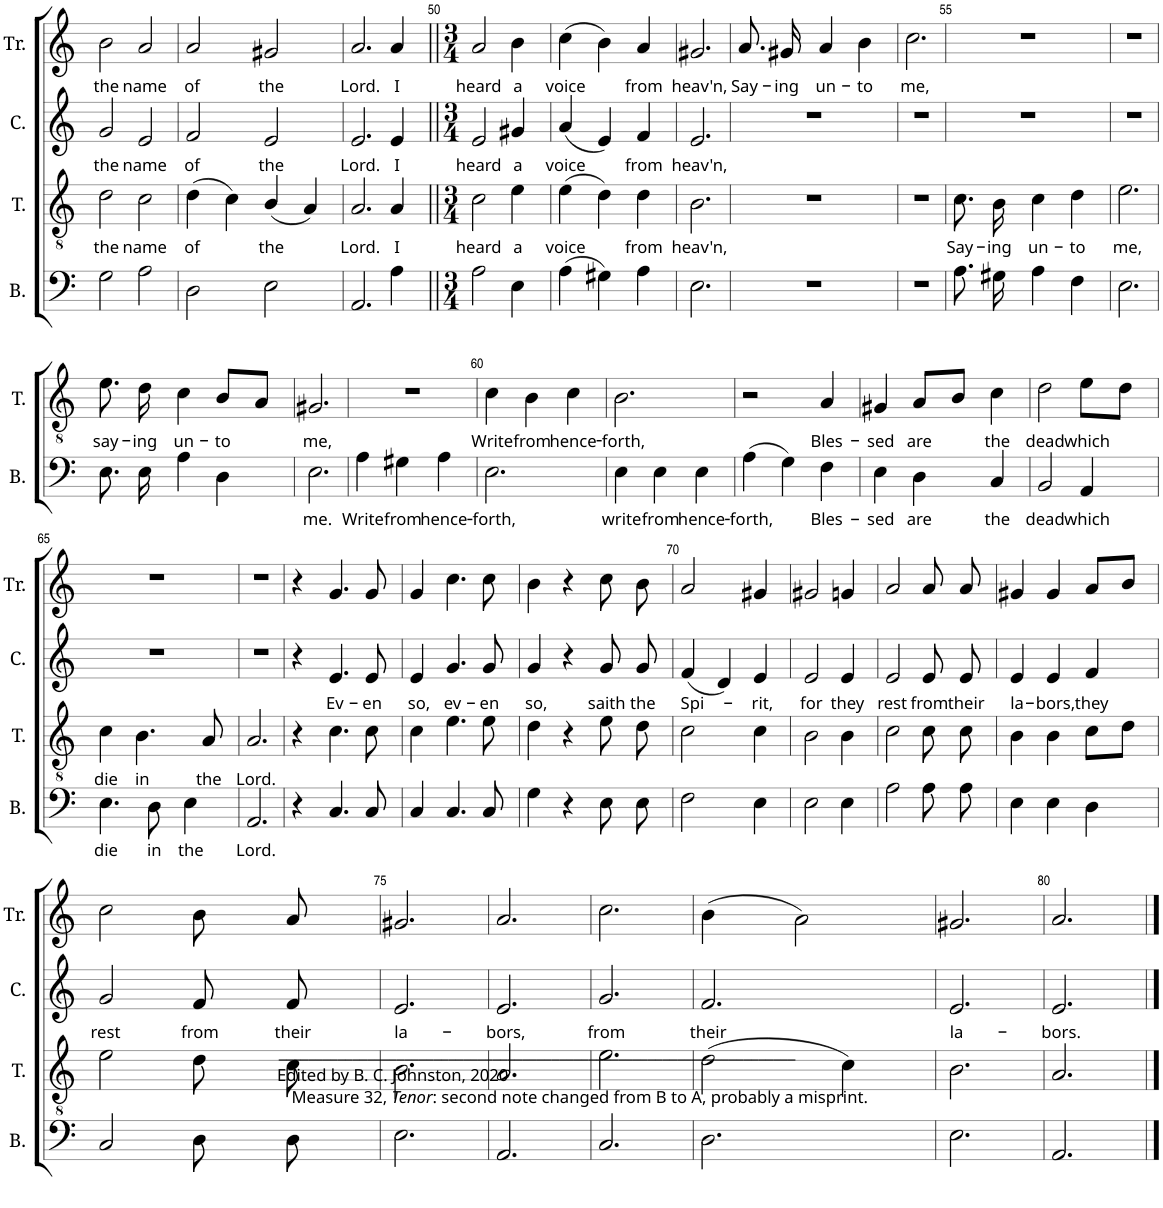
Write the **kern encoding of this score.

**kern	**text	**kern	**text	**kern	**text	**kern	**text
*part4	*part4	*part3	*part3	*part2	*part2	*part1	*part1
*staff4	*staff4	*staff3	*staff3	*staff2	*staff2	*staff1	*staff1
*I"B.	*	*I"T.	*	*I"C.	*	*I"Tr.	*
*I'B.	*	*I'T.	*	*I'C.	*	*I'Tr.	*
!!LO:PB:g=z
*clefF4	*	*clefGv2	*	*clefG2	*	*clefG2	*
*k[]	*	*k[]	*	*k[]	*	*k[]	*
*M2/2	*	*M2/2	*	*M2/2	*	*M2/2	*
*met(c|)	*	*met(c|)	*	*met(c|)	*	*met(c|)	*
=47	=47	=47	=47	=47	=47	=47	=47
!	!	!	!LO:LY:b	!	!LO:LY:b	!	!LO:LY:b
2G\	.	2d\	the	2g/	the	2b\	the
!	!	!	!LO:LY:b	!	!LO:LY:b	!	!LO:LY:b
2A\	.	2c\	name	2e/	name	2a/	name
=48	=48	=48	=48	=48	=48	=48	=48
!	!	!	!LO:LY:b	!	!LO:LY:b	!	!LO:LY:b
2D\	.	(4d\	of	2f/	of	2a/	of
.	.	4c\)	.	.	.	.	.
!	!	!	!LO:LY:b	!	!LO:LY:b	!	!LO:LY:b
2E\	.	(4B/	the	2e/	the	2g#X/	the
.	.	4A/)	.	.	.	.	.
=49	=49	=49	=49	=49	=49	=49	=49
!	!	!	!LO:LY:b	!	!LO:LY:b	!	!LO:LY:b
2.AA/	.	2.A/	Lord.	2.e/	Lord.	2.a/	Lord.
!	!	!	!LO:LY:b	!	!LO:LY:b	!	!LO:LY:b
4A\	.	4A/	I	4e/	I	4a/	I
=50||	=50||	=50||	=50||	=50||	=50||	=50||	=50||
*M3/4	*	*M3/4	*	*M3/4	*	*M3/4	*
!	!	!	!LO:LY:b	!	!LO:LY:b	!	!LO:LY:b
2A\	.	2c\	heard	2e/	heard	2a/	heard
!	!	!	!LO:LY:b	!	!LO:LY:b	!	!LO:LY:b
4E\	.	4e\	a	4g#X/	a	4b\	a
=51	=51	=51	=51	=51	=51	=51	=51
!	!	!	!LO:LY:b	!	!LO:LY:b	!	!LO:LY:b
(4A\	.	(4e\	voice	(4a/	voice	(4cc\	voice
4G#X\)	.	4d\)	.	4e/)	.	4b\)	.
!	!	!	!LO:LY:b	!	!LO:LY:b	!	!LO:LY:b
4A\	.	4d\	from	4f/	from	4a/	from
=52	=52	=52	=52	=52	=52	=52	=52
!	!	!	!LO:LY:b	!	!LO:LY:b	!	!LO:LY:b
2.E\	.	2.B\	heav'n,	2.e/	heav'n,	2.g#X/	heav'n,
=53	=53	=53	=53	=53	=53	=53	=53
!	!	!	!	!	!	!	!LO:LY:b
2.r	.	2.r	.	2.r	.	8.a/	Say-
!	!	!	!	!	!	!	!LO:LY:b
.	.	.	.	.	.	16g#X/	-ing
!	!	!	!	!	!	!	!LO:LY:b
.	.	.	.	.	.	4a/	un-
!	!	!	!	!	!	!	!LO:LY:b
.	.	.	.	.	.	4b\	-to
=54	=54	=54	=54	=54	=54	=54	=54
!	!	!	!	!	!	!	!LO:LY:b
2.r	.	2.r	.	2.r	.	2.cc\	me,
=55	=55	=55	=55	=55	=55	=55	=55
!	!	!	!LO:LY:b	!	!	!	!
8.A\L	.	8.c\	Say-	2.r	.	2.r	.
!	!	!	!LO:LY:b	!	!	!	!
16G#X\Jk	.	16B\	-ing	.	.	.	.
!	!	!	!LO:LY:b	!	!	!	!
4A\	.	4c\	un-	.	.	.	.
!	!	!	!LO:LY:b	!	!	!	!
4F\	.	4d\	-to	.	.	.	.
=56	=56	=56	=56	=56	=56	=56	=56
!	!	!	!LO:LY:b	!	!	!	!
2.E\	.	2.e\	me,	2.r	.	2.r	.
!!LO:LB:g=z
=57	=57	=57	=57	=57	=57	=57	=57
!	!	!	!LO:LY:b	!	!	!	!
8.E\L	.	8.e\	say-	2.r	.	2.r	.
!	!	!	!LO:LY:b	!	!	!	!
16E\Jk	.	16d\	-ing	.	.	.	.
!	!	!	!LO:LY:b	!	!	!	!
4A\	.	4c\	un-	.	.	.	.
!	!	!	!LO:LY:b	!	!	!	!
4D\	.	8B/L	-to	.	.	.	.
.	.	8A/J	.	.	.	.	.
=58	=58	=58	=58	=58	=58	=58	=58
!	!LO:LY:b	!	!LO:LY:b	!	!	!	!
2.E\	me.	2.G#X/	me,	2.r	.	2.r	.
=59	=59	=59	=59	=59	=59	=59	=59
!	!LO:LY:b	!	!	!	!	!	!
4A\	Write	2.r	.	2.r	.	2.r	.
!	!LO:LY:b	!	!	!	!	!	!
4G#X\	from	.	.	.	.	.	.
!	!LO:LY:b	!	!	!	!	!	!
4A\	hence-	.	.	.	.	.	.
=60	=60	=60	=60	=60	=60	=60	=60
!	!LO:LY:b	!	!LO:LY:b	!	!	!	!
2.E\	-forth,	4c\	Write	2.r	.	2.r	.
!	!	!	!LO:LY:b	!	!	!	!
.	.	4B\	from	.	.	.	.
!	!	!	!LO:LY:b	!	!	!	!
.	.	4c\	hence-	.	.	.	.
=61	=61	=61	=61	=61	=61	=61	=61
!	!LO:LY:b	!	!LO:LY:b	!	!	!	!
4E\	write	2.B\	-forth,	2.r	.	2.r	.
!	!LO:LY:b	!	!	!	!	!	!
4E\	from	.	.	.	.	.	.
!	!LO:LY:b	!	!	!	!	!	!
4E\	hence-	.	.	.	.	.	.
=62	=62	=62	=62	=62	=62	=62	=62
!	!LO:LY:b	!	!	!	!	!	!
(4A\	-forth,	2r	.	2.r	.	2.r	.
4G\)	.	.	.	.	.	.	.
!	!LO:LY:b	!	!LO:LY:b	!	!	!	!
4F\	Bles-	4A/	Bles-	.	.	.	.
=63	=63	=63	=63	=63	=63	=63	=63
!	!LO:LY:b	!	!LO:LY:b	!	!	!	!
4E\	-sed	4G#X/	-sed	2.r	.	2.r	.
!	!LO:LY:b	!	!LO:LY:b	!	!	!	!
4D\	are	8A/L	are	.	.	.	.
.	.	8B/J	.	.	.	.	.
!	!LO:LY:b	!	!LO:LY:b	!	!	!	!
4C/	the	4c\	the	.	.	.	.
=64	=64	=64	=64	=64	=64	=64	=64
!	!LO:LY:b	!	!LO:LY:b	!	!	!	!
2BB/	dead	2d\	dead	2.r	.	2.r	.
!	!LO:LY:b	!	!LO:LY:b	!	!	!	!
4AA/	which	8e\L	which	.	.	.	.
.	.	8d\J	.	.	.	.	.
!!LO:LB:g=z
=65	=65	=65	=65	=65	=65	=65	=65
!	!LO:LY:b	!	!LO:LY:b	!	!	!	!
4.E\	die	4c\	die	2.r	.	2.r	.
!	!	!	!LO:LY:b	!	!	!	!
.	.	4.B\	in	.	.	.	.
!	!LO:LY:b	!	!	!	!	!	!
8D\	in	.	.	.	.	.	.
!	!LO:LY:b	!	!	!	!	!	!
4E\	the	.	.	.	.	.	.
!	!	!	!LO:LY:b	!	!	!	!
.	.	8A/	the	.	.	.	.
=66	=66	=66	=66	=66	=66	=66	=66
!	!LO:LY:b	!	!LO:LY:b	!	!	!	!
2.AA/	Lord.	2.A/	Lord.	2.r	.	2.r	.
=67	=67	=67	=67	=67	=67	=67	=67
4r	.	4r	.	4r	.	4r	.
!	!	!	!	!	!LO:LY:b	!	!
4.C/	.	4.c\	.	4.e/	Ev-	4.g/	.
!	!	!	!	!	!LO:LY:b	!	!
8C/	.	8c\	.	8e/	-en	8g/	.
=68	=68	=68	=68	=68	=68	=68	=68
!	!	!	!	!	!LO:LY:b	!	!
4C/	.	4c\	.	4e/	so,	4g/	.
!	!	!	!	!	!LO:LY:b	!	!
4.C/	.	4.e\	.	4.g/	ev-	4.cc\	.
!	!	!	!	!	!LO:LY:b	!	!
8C/	.	8e\	.	8g/	-en	8cc\	.
=69	=69	=69	=69	=69	=69	=69	=69
!LO:TX:b:t=______________________________________________________________________	!	!	!	!	!	!	!
!LO:TX:b:t=Edited by B. C. Johnston, 2020	!	!	!	!	!	!	!
!LO:TX:b:t=Measure 32,	!	!	!	!	!	!	!
!LO:TX:b:i:t=Tenor	!	!	!	!	!	!	!
!LO:TX:b:t=&colon; second note changed from B to A, probably a misprint.	!	!	!	!	!	!	!
!	!	!	!	!	!LO:LY:b	!	!
4G\	.	4d\	.	4g/	so,	4b\	.
4r	.	4r	.	4r	.	4r	.
!	!	!	!	!	!LO:LY:b	!	!
8E\L	.	8e\	.	8g/L	saith	8cc\	.
!	!	!	!	!	!LO:LY:b	!	!
8E\J	.	8d\	.	8g/J	the	8b\	.
=70	=70	=70	=70	=70	=70	=70	=70
!	!	!	!	!	!LO:LY:b	!	!
2F\	.	2c\	.	(4f/	Spi-	2a/	.
.	.	.	.	4d/)	.	.	.
!	!	!	!	!	!LO:LY:b	!	!
4E\	.	4c\	.	4e/	-rit,	4g#X/	.
=71	=71	=71	=71	=71	=71	=71	=71
!	!	!	!	!	!LO:LY:b	!	!
2E\	.	2B\	.	2e/	for	2g#X/	.
!	!	!	!	!	!LO:LY:b	!	!
4E\	.	4B\	.	4e/	they	4gn/	.
=72	=72	=72	=72	=72	=72	=72	=72
!	!	!	!	!	!LO:LY:b	!	!
2A\	.	2c\	.	2e/	rest	2a/	.
!	!	!	!	!	!LO:LY:b	!	!
8A\L	.	8c\	.	8e/L	from	8a/	.
!	!	!	!	!	!LO:LY:b	!	!
8A\J	.	8c\	.	8e/J	their	8a/	.
=73	=73	=73	=73	=73	=73	=73	=73
!	!	!	!	!	!LO:LY:b	!	!
4E\	.	4B\	.	4e/	la-	4g#X/	.
!	!	!	!	!	!LO:LY:b	!	!
4E\	.	4B\	.	4e/	-bors,	4g#/	.
!	!	!	!	!	!LO:LY:b	!	!
4D\	.	8c\L	.	4f/	they	8a/L	.
.	.	8d\J	.	.	.	8b/J	.
!!LO:LB:g=z
=74	=74	=74	=74	=74	=74	=74	=74
!	!	!	!	!	!LO:LY:b	!	!
2C/	.	2e\	.	2g/	rest	2cc\	.
!	!	!	!	!	!LO:LY:b	!	!
8D\L	.	8d\	.	8f/L	from	8b\	.
!	!	!	!	!	!LO:LY:b	!	!
8D\J	.	8c\	.	8f/J	their	8a/	.
=75	=75	=75	=75	=75	=75	=75	=75
!	!	!	!	!	!LO:LY:b	!	!
2.E\	.	2.B\	.	2.e/	la-	2.g#X/	.
=76	=76	=76	=76	=76	=76	=76	=76
!	!	!	!	!	!LO:LY:b	!	!
2.AA/	.	2.A/	.	2.e/	-bors,	2.a/	.
=77	=77	=77	=77	=77	=77	=77	=77
!	!	!	!	!	!LO:LY:b	!	!
2.C/	.	2.e\	.	2.g/	from	2.cc\	.
=78	=78	=78	=78	=78	=78	=78	=78
!	!	!	!	!	!LO:LY:b	!	!
2.D\	.	(2d\	.	2.f/	their	(4b\	.
.	.	.	.	.	.	2a\)	.
.	.	4c\)	.	.	.	.	.
=79	=79	=79	=79	=79	=79	=79	=79
!	!	!	!	!	!LO:LY:b	!	!
2.E\	.	2.B\	.	2.e/	la-	2.g#X/	.
=80	=80	=80	=80	=80	=80	=80	=80
!	!	!	!	!	!LO:LY:b	!	!
2.AA/	.	2.A/	.	2.e/	-bors.	2.a/	.
==	==	==	==	==	==	==	==
*-	*-	*-	*-	*-	*-	*-	*-
